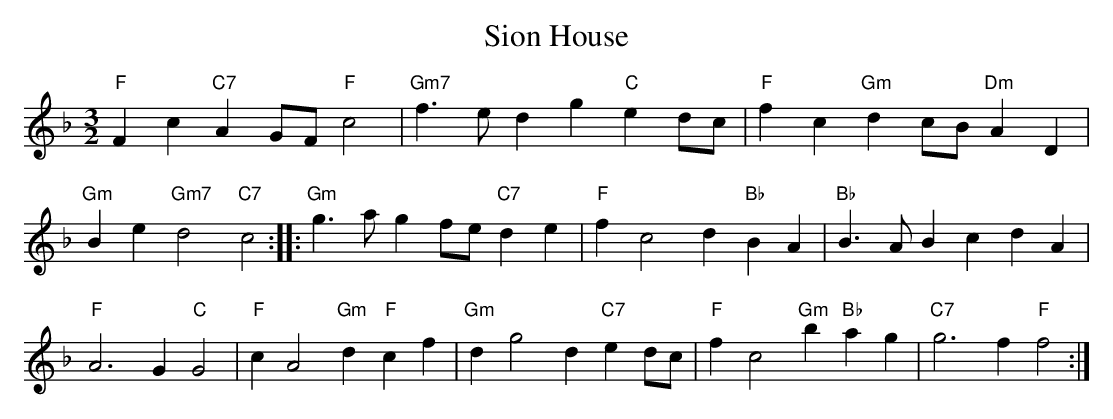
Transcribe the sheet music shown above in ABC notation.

X:1
T:Sion House
M:3/2
L:1/4
K:F
"F"Fc "C7"AG/2F/2 "F"c2 | "Gm7"f>edg "C"ed/2c/2 | \
"F"fc "Gm"dc/2B/2 "Dm"AD | "Gm"Be "Gm7"d2 "C7"c2 :: \
"Gm"g>a gf/2e/2 "C7"de | "F"fc2d "Bb"BA | \
"Bb"B>A Bc dA | "F"A3G "C"G2 | \
"F"cA2"Gm"d "F"cf | "Gm"dg2d "C7"ed/2c/2 | \
"F"fc2"Gm"b "Bb"ag | "C7"g3f "F"f2 :|
